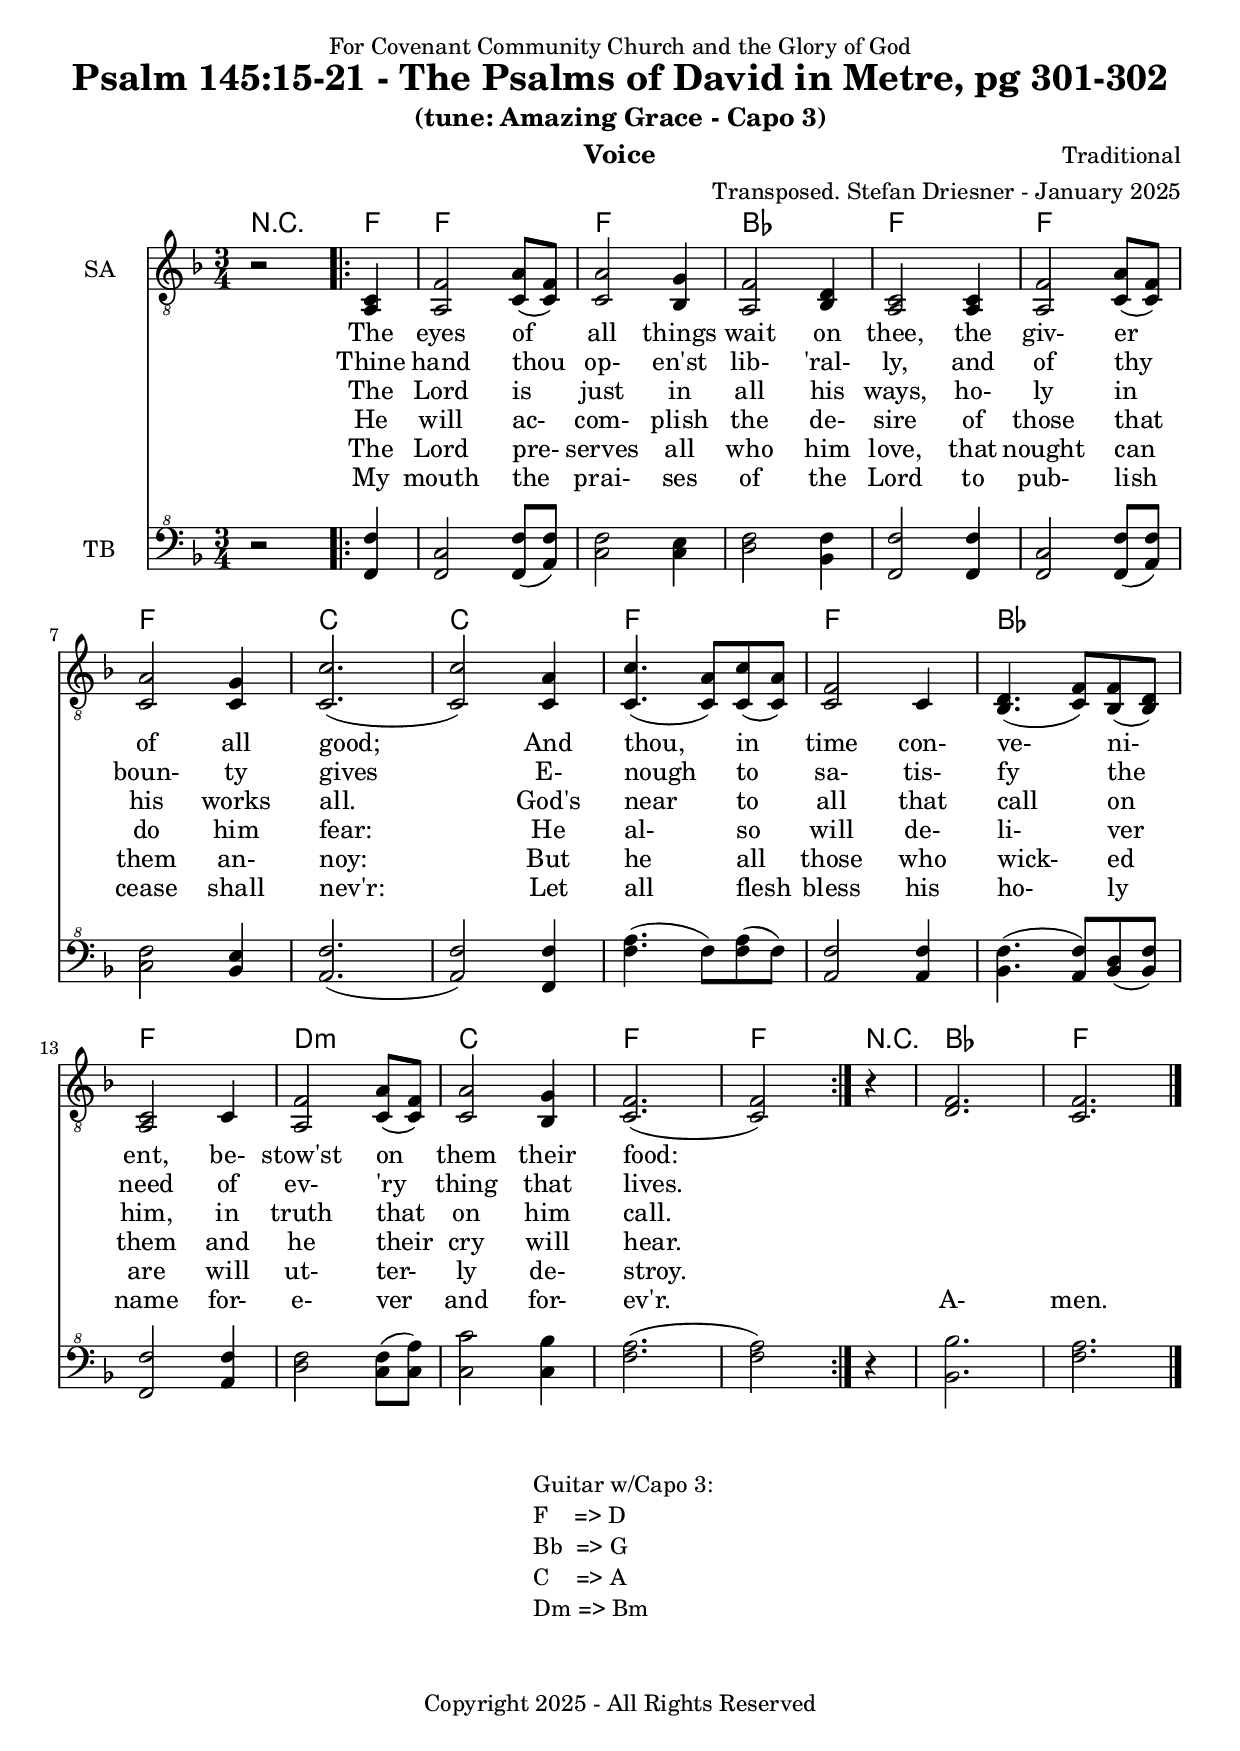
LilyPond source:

\version "2.24.1"
\language "english"

% force .mid extension for MIDI file output
#(ly:set-option 'midi-extension "mid")

\header {
  dedication = "For Covenant Community Church and the Glory of God"
  title = "Psalm 145:15-21 - The Psalms of David in Metre, pg 301-302"
  subtitle = "(tune: Amazing Grace - Capo 3)"
  instrument = "Voice"
  composer = "Traditional"
  arranger = "Transposed. Stefan Driesner - January 2025"
  meter = ""
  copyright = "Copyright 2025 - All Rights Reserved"
}

global = {
  \key f \major
  \numericTimeSignature
  \time 3/4
}

versesVoiceOne = \lyricmode {
  % Verse 15
  The eyes of all things wait on thee,
  the giv- er of all good;
  And thou, in time con- ve- ni- ent,
  be- stow'st on them their food:
}

versesVoiceTwo = \lyricmode {
  % Verse 16
  Thine hand thou op- en'st lib- 'ral- ly,
  and of thy boun- ty gives
  E- nough to sa- tis- fy the need
  of ev- 'ry thing that lives.
}

versesVoiceThree = \lyricmode {
  % Verse 17-18
  The Lord is just in all his ways,
  ho- ly in his works all.
  God's near to all that call on him,
  in truth that on him call.
}

versesVoiceFour = \lyricmode {
  % Verse 19
  He will ac- com- plish the de- sire
  of those that do him fear:
  He al- so will de- li- ver them
  and he their cry will hear.
}

versesVoiceFive = \lyricmode {
  % Verse 20
  The Lord pre- serves all who him love,
  that nought can them an- noy:
  But he all those who wick- ed are
  will ut- ter- ly de- stroy.
}

versesVoiceSix = \lyricmode {
  % Verse 21
  My mouth the prai- ses of the Lord
  to pub- lish cease shall nev'r:
  Let all flesh bless his ho- ly name
  for- e- ver and for- ev'r.
  A- men.
}

SAVoice = \relative c {
  \global
  \dynamicUp
  % Music follows here.
  {
    r2
    \repeat volta 2
    {
      <a  c  >4 |
      % Verse 1
      <a   f' >2 <c  a' >8( <c  f>8)  | < c  a'>2 <bf g' >4  | <a f' >2 <bf d>4 | <a  c>2 <a  c>4 |
      <a   f' >2 <c  a' >8( <c  f>8)  | < c  a'>2 <c g' >4   | <c  c'>2.( | <c  c'>2 ) <c a' >4 |
      <c c'>4.(<c a'>8) <c c'>8(<c a'>8) | <c f >2 <c>4  | <bf d>4.(<c  f>8) <bf f'>8(<bf d>8) |
      <a c>2 <c>4 | <a   f' >2 <c  a' >8( <c  f>8)  | < c  a'>2 <bf g' >4  | <c f>2.( <c f>2 )
    }
  }
  r4 <d  f  >2. <c  f  >2.
  \bar "|."
}

TBVoice = \relative {
  \global
  \dynamicUp
  % Music follows here.
  {
    r2
    \repeat volta 2
    {
      <f  f'  >4 |
      % Verse 1
      <f c'>2 <f  f' >8( <a  f'>8)  | < c  f>2 < c e >4  | <d f >2 <bf f'>4 | <f  f'>2 <f  f'>4 |
      <f   c' >2 <f  f' >8( <a  f'>8)  | < c  f>2 <bf e >4   | <a  f'>2.( | <a  f'>2 ) <f f' >4 |
      <f' a>4.(<f>8) <f a>8(<f>8) | \relative c' <a f' >2 \relative c' <a f'>4  | \relative c' <bf f'>4.( \relative c' <a  f'>8) \relative c' <bf d>8(\relative c' <bf f'>8) |
      \relative c <f f'>2 \relative c' <a f'>4 | \relative c' <d f >2 \relative c' <c  f >8( \relative c' <c  a'>8)  | \relative c' < c  c'>2 \relative c' <c bf' >4  | \relative c' <f a>2.( \relative c' <f a>2 )
    }
  }
  r4 <bf,  bf'  >2. <f'  a  >2.
  \bar "|."
}

%Chords = \new ChordNames {
%  \chordmode {
%    r2 <d>4 <d>2. <d>2. <g>2. <d>2.
%    <d>2. <d>2. <a>2. <a>2.
%    <d>2. <d>2. <g>2. <d>2.
%    b2.:m <a>2. <d>2. <d>2
%    r4 <g>2. <d>2.
%  }
%}

Chords = \new ChordNames {
  \chordmode {
    r2 <f>4 <f>2. <f>2. <bf>2. <f>2.
    <f>2. <f>2. <c>2. <c>2.
    <f>2. <f>2. <bf>2. <f>2.
    d2.:m <c>2. <f>2. <f>2
    r4 <bf>2. <f>2.
  }
}

SAVoicePart = \new Staff \with {
  instrumentName = "SA"
  midiInstrument = "Voice Oohs"
} { \clef "treble_8" \SAVoice }
\addlyrics { \versesVoiceOne }
\addlyrics { \versesVoiceTwo }
\addlyrics { \versesVoiceThree }
\addlyrics { \versesVoiceFour }
\addlyrics { \versesVoiceFive }
\addlyrics { \versesVoiceSix }

TBVoicePart = \new Staff \with {
  instrumentName = "TB"
  midiInstrument = "Voice Oohs"
} { \clef "bass^8" \TBVoice }

\score {
  <<
    \Chords
    \SAVoicePart
    \TBVoicePart
  >>
  \layout { }
  \midi {
    \context {
      \Score
      tempoWholesPerMinute = #(ly:make-moment 100 4)
    }
  }
}

\markup {
  \fill-line {
    {
      \column {
        \left-align {
	" Guitar w/Capo 3:"
	" F    => D"
	" Bb  => G"
	" C    => A"
	" Dm => Bm"
        }
      }
    }
  }
}
